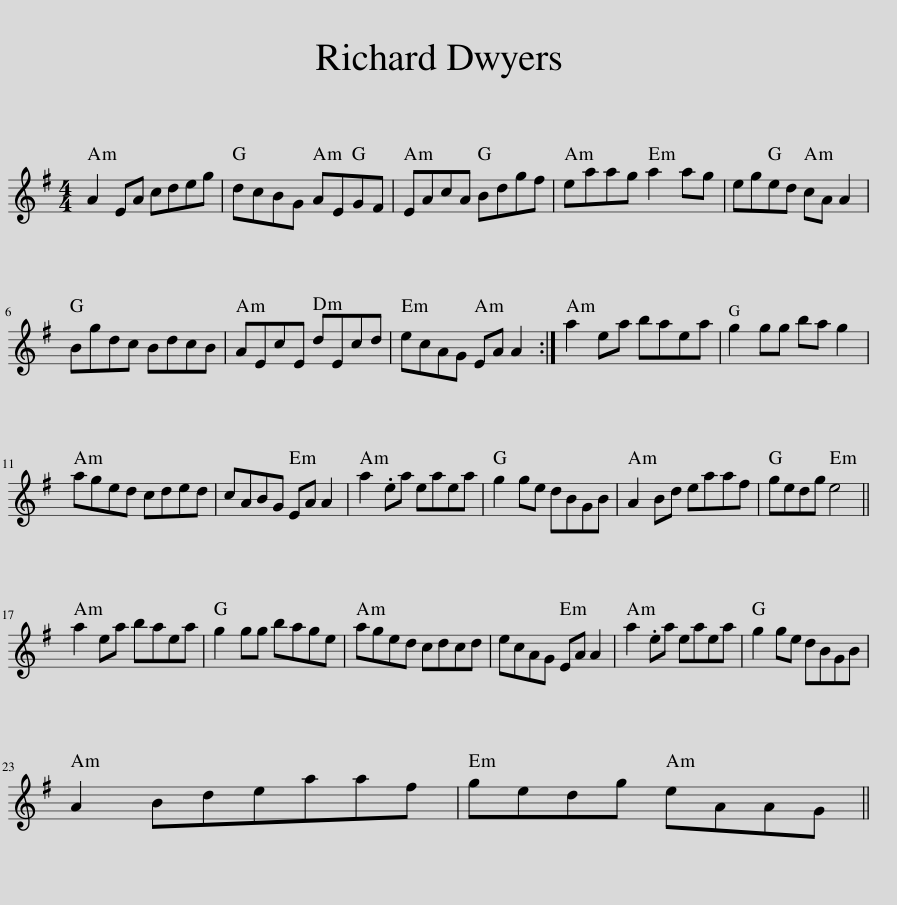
X:1
L:1/8
M:4/4
I:linebreak $
K:G
V:1 treble
V:1
 A2 EA cdeg | dcBG AEGF | EAcA Bdgf | eaag a2 ag | eged cA A2 |$ %5
 Bgdc BdcB | AEcE dEcd | ecAG EA A2 :| a2 ea baea | g2 gg ba g2 |$ %10
 aged cded | cABG EA A2 | a2 .ea eaea | g2 ge dBGB | A2 Bd eaaf | %15
 gedg e4 ||$ a2 ea baea | g2 gg bage | aged cdcd | ecAG EA A2 | %20
 a2 .ea eaea | g2 ge dBGB |$ A2 Bdeaaf | gedg eAAG || %24
